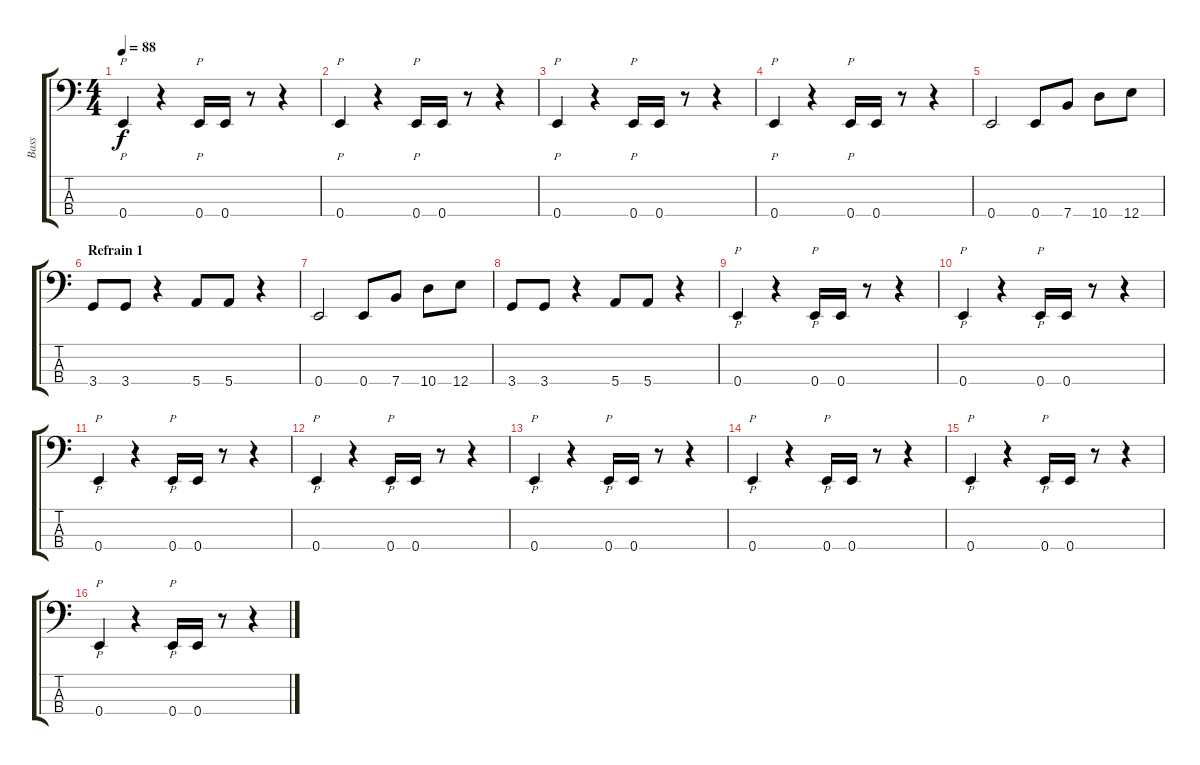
\track ("Bass" "Bass") {instrument electricbassfinger}
\staff {score tabs}
\tuning (G2 D2 A1 E1) {hide}
\ts (4 4)
\tempo 88
\clef f4
\ks c
0.4.4{p dy f} r.4 0.4.16{p} 0.4.16 r.8 r.4 |
0.4.4{p} r.4 0.4.16{p} 0.4.16 r.8 r.4 |
0.4.4{p} r.4 0.4.16{p} 0.4.16 r.8 r.4 |
0.4.4{p} r.4 0.4.16{p} 0.4.16 r.8 r.4 |
0.4.2 0.4.8 7.4.8 10.4.8 12.4.8 |
\section ("" "Refrain 1 ")
3.4.8 3.4.8 r.4 5.4.8 5.4.8 r.4 |
0.4.2 0.4.8 7.4.8 10.4.8 12.4.8 |
3.4.8 3.4.8 r.4 5.4.8 5.4.8 r.4 |
0.4.4{p} r.4 0.4.16{p} 0.4.16 r.8 r.4 |
0.4.4{p} r.4 0.4.16{p} 0.4.16 r.8 r.4 |
0.4.4{p} r.4 0.4.16{p} 0.4.16 r.8 r.4 |
0.4.4{p} r.4 0.4.16{p} 0.4.16 r.8 r.4 |
0.4.4{p} r.4 0.4.16{p} 0.4.16 r.8 r.4 |
0.4.4{p} r.4 0.4.16{p} 0.4.16 r.8 r.4 |
0.4.4{p} r.4 0.4.16{p} 0.4.16 r.8 r.4 |
0.4.4{p} r.4 0.4.16{p} 0.4.16 r.8 r.4
